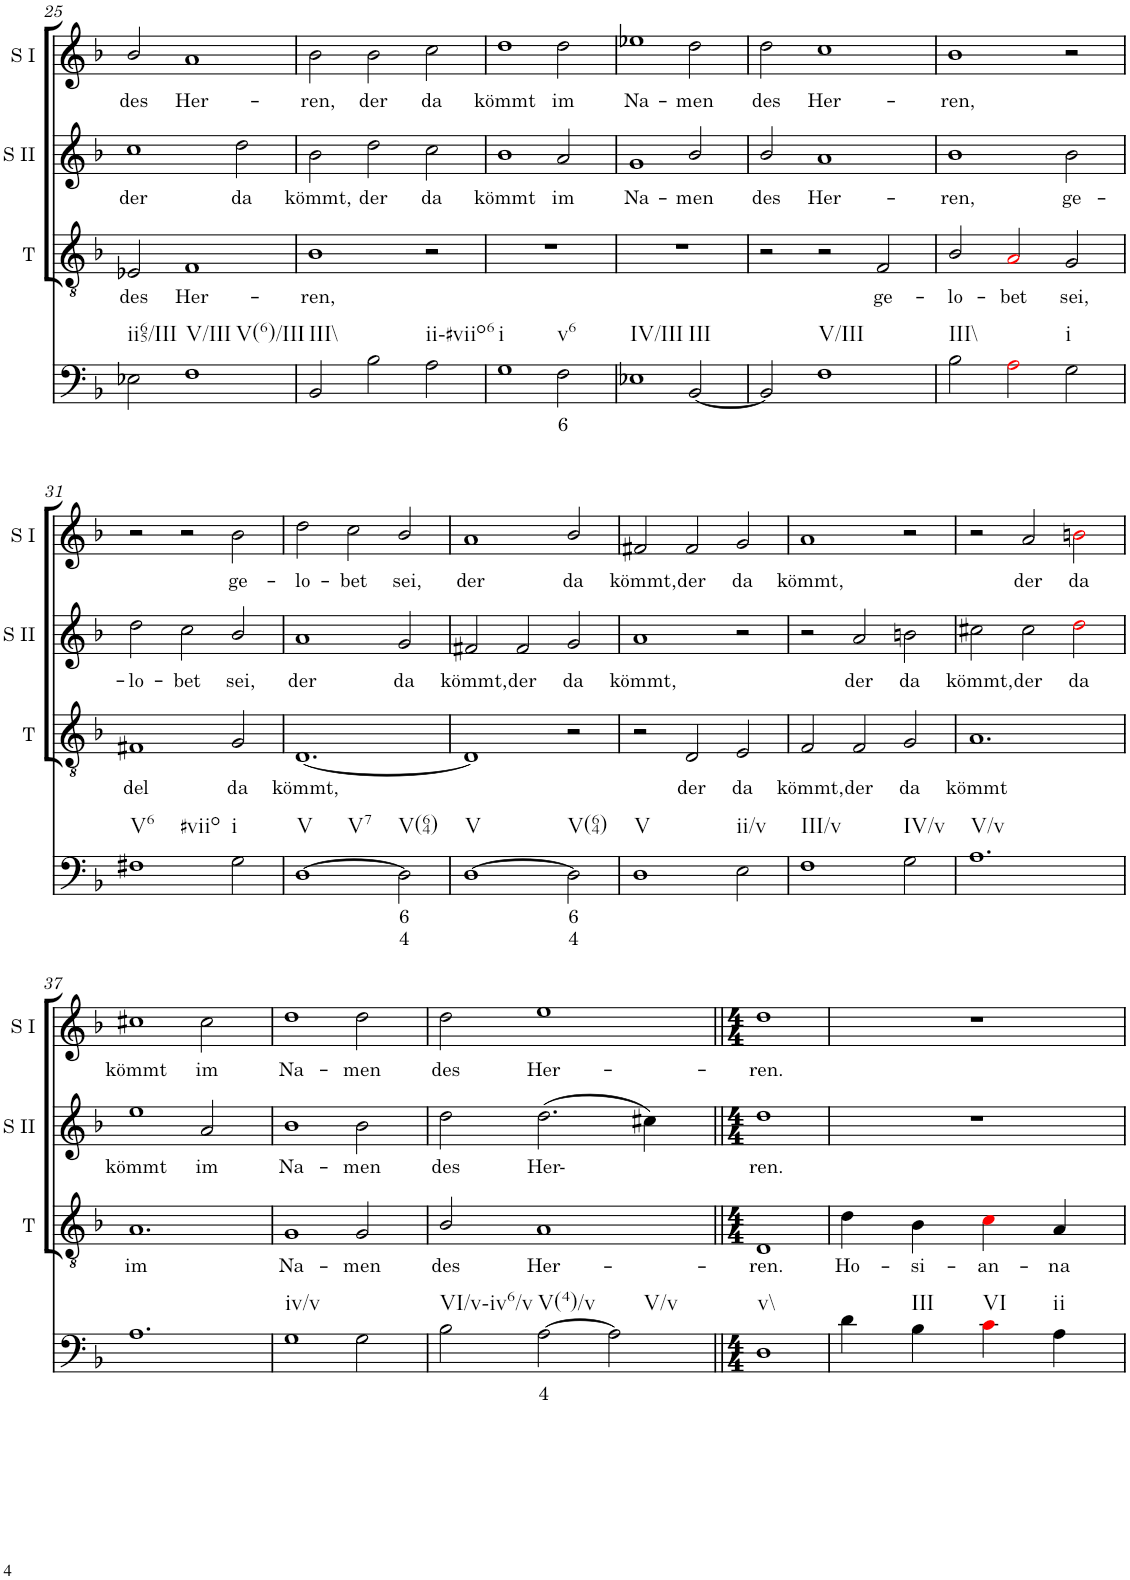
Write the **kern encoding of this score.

**kern	**text	**text	**kern	**text	**kern	**text	**kern	**text
*part4	*part4	*part4	*part3	*part3	*part2	*part2	*part1	*part1
*staff4	*staff4	*staff4	*staff3	*staff3	*staff2	*staff2	*staff1	*staff1
*I"Continuo	*	*	*I"Tenor	*	*I"Soprano II	*	*I"Soprano I	*
*	*	*	*I'T	*	*I'S II	*	*I'S I	*
!!LO:PB:g=z
*clefF4	*	*	*clefGv2	*	*clefG2	*	*clefG2	*
*k[b-]	*	*	*k[b-]	*	*k[b-]	*	*k[b-]	*
*M3/2	*	*	*M3/2	*	*M3/2	*	*M3/2	*
=25	=25	=25	=25	=25	=25	=25	=25	=25
!LO:TX:b:t=ii65/III	!	!	!	!	!	!	!	!
!	!	!	!	!LO:LY:b	!	!LO:LY:b	!	!LO:LY:b
2E-X\	.	.	2E-X/	des	1cc	der	2b-/	des
!LO:TX:b:t=V/III	!	!	!	!	!	!	!	!
!LO:TX:b:t=V(6)/III	!	!	!	!	!	!	!	!
!	!	!	!	!LO:LY:b	!	!	!	!LO:LY:b
1F	.	.	1F	Her-	.	.	1a	Her-
!	!	!	!	!	!	!LO:LY:b	!	!
.	.	.	.	.	2dd\	da	.	.
=26	=26	=26	=26	=26	=26	=26	=26	=26
!LO:TX:b:t=III\\	!	!	!	!	!	!	!	!
!	!	!	!	!LO:LY:b	!	!LO:LY:b	!	!LO:LY:b
2BB-/	.	.	1B-	ren,	2b-\	kömmt,	2b-\	ren,
!	!	!	!	!	!	!LO:LY:b	!	!LO:LY:b
2B-\	.	.	.	.	2dd\	der	2b-\	der
!LO:TX:b:t=ii-#viio6	!	!	!	!	!	!	!	!
!	!	!	!	!	!	!LO:LY:b	!	!LO:LY:b
2A\	.	.	2r	.	2cc\	da	2cc\	da
=27	=27	=27	=27	=27	=27	=27	=27	=27
!LO:TX:b:t=i	!	!	!	!	!	!	!	!
!	!	!	!	!	!	!LO:LY:b	!	!LO:LY:b
1G	.	.	1.r	.	1b-	kömmt	1dd	kömmt
!LO:TX:b:t=v6	!	!	!	!	!	!	!	!
!	!LO:LY:b	!	!	!	!	!LO:LY:b	!	!LO:LY:b
2F\	6	.	.	.	2a/	im	2dd\	im
=28	=28	=28	=28	=28	=28	=28	=28	=28
!LO:TX:b:t=IV/III	!	!	!	!	!	!	!	!
!	!	!	!	!	!	!LO:LY:b	!	!LO:LY:b
1E-X	.	.	1.r	.	1g	Na-	1ee-X	Na-
!LO:TX:b:t=III	!	!	!	!	!	!	!	!
!	!	!	!	!	!	!LO:LY:b	!	!LO:LY:b
[2BB-/	.	.	.	.	2b-/	men	2dd\	men
=29	=29	=29	=29	=29	=29	=29	=29	=29
!	!	!	!	!	!	!LO:LY:b	!	!LO:LY:b
2BB-/]	.	.	2r	.	2b-/	des	2dd\	des
!LO:TX:b:t=V/III	!	!	!	!	!	!	!	!
!	!	!	!	!	!	!LO:LY:b	!	!LO:LY:b
1F	.	.	2r	.	1a	Her-	1cc	Her-
!	!	!	!	!LO:LY:b	!	!	!	!
.	.	.	2F/	ge-	.	.	.	.
=30	=30	=30	=30	=30	=30	=30	=30	=30
!LO:TX:b:t=III\\	!	!	!	!	!	!	!	!
!	!	!	!	!LO:LY:b	!	!LO:LY:b	!	!LO:LY:b
2B-\	.	.	2B-/	lo-	1b-	ren,	1b-	ren,
!	!	!	!	!LO:LY:b	!	!	!	!
2Ai\	.	.	2Ai/	bet	.	.	.	.
!LO:TX:b:t=i	!	!	!	!	!	!	!	!
!	!	!	!	!LO:LY:b	!	!LO:LY:b	!	!
2G\	.	.	2G/	sei,	2b-\	ge-	2r	.
!!LO:LB:g=z
=31	=31	=31	=31	=31	=31	=31	=31	=31
!LO:TX:b:t=V6	!	!	!	!	!	!	!	!
!LO:TX:b:t=#viio	!	!	!	!	!	!	!	!
!	!	!	!	!LO:LY:b	!	!LO:LY:b	!	!
1F#X	.	.	1F#X	del	2dd\	lo-	2r	.
!	!	!	!	!	!	!LO:LY:b	!	!
.	.	.	.	.	2cc\	bet	2r	.
!LO:TX:b:t=i	!	!	!	!	!	!	!	!
!	!	!	!	!LO:LY:b	!	!LO:LY:b	!	!LO:LY:b
2G\	.	.	2G/	da	2b-/	sei,	2b-\	ge-
=32	=32	=32	=32	=32	=32	=32	=32	=32
!LO:TX:b:t=V	!	!	!	!	!	!	!	!
!LO:TX:b:t=V7	!	!	!	!	!	!	!	!
!	!	!	!	!LO:LY:b	!	!LO:LY:b	!	!LO:LY:b
[1D	.	.	[1.D	kömmt,	1a	der	2dd\	lo-
!	!	!	!	!	!	!	!	!LO:LY:b
.	.	.	.	.	.	.	2cc\	bet
!LO:TX:b:t=V(64)	!	!	!	!	!	!	!	!
!	!LO:LY:b	!LO:LY:b	!	!	!	!LO:LY:b	!	!LO:LY:b
2D\]	6	4	.	.	2g/	da	2b-/	sei,
=33	=33	=33	=33	=33	=33	=33	=33	=33
!LO:TX:b:t=V	!	!	!	!	!	!	!	!
!	!	!	!	!	!	!LO:LY:b	!	!LO:LY:b
[1D	.	.	1D]	.	2f#X/	kömmt,	1a	der
!	!	!	!	!	!	!LO:LY:b	!	!
.	.	.	.	.	2f#/	der	.	.
!LO:TX:b:t=V(64)	!	!	!	!	!	!	!	!
!	!LO:LY:b	!LO:LY:b	!	!	!	!LO:LY:b	!	!LO:LY:b
2D\]	6	4	2r	.	2g/	da	2b-/	da
=34	=34	=34	=34	=34	=34	=34	=34	=34
!LO:TX:b:t=V	!	!	!	!	!	!	!	!
!	!	!	!	!	!	!LO:LY:b	!	!LO:LY:b
1D	.	.	2r	.	1a	kömmt,	2f#X/	kömmt,
!	!	!	!	!LO:LY:b	!	!	!	!LO:LY:b
.	.	.	2D/	der	.	.	2f#/	der
!LO:TX:b:t=ii/v	!	!	!	!	!	!	!	!
!	!	!	!	!LO:LY:b	!	!	!	!LO:LY:b
2E\	.	.	2E/	da	2r	.	2g/	da
=35	=35	=35	=35	=35	=35	=35	=35	=35
!LO:TX:b:t=III/v	!	!	!	!	!	!	!	!
!	!	!	!	!LO:LY:b	!	!	!	!LO:LY:b
1F	.	.	2F/	kömmt,	2r	.	1a	kömmt,
!	!	!	!	!LO:LY:b	!	!LO:LY:b	!	!
.	.	.	2F/	der	2a/	der	.	.
!LO:TX:b:t=IV/v	!	!	!	!	!	!	!	!
!	!	!	!	!LO:LY:b	!	!LO:LY:b	!	!
2G\	.	.	2G/	da	2bn\	da	2r	.
=36	=36	=36	=36	=36	=36	=36	=36	=36
!LO:TX:b:t=V/v	!	!	!	!	!	!	!	!
!	!	!	!	!LO:LY:b	!	!LO:LY:b	!	!
1.A	.	.	1.A	kömmt	2cc#X\	kömmt,	2r	.
!	!	!	!	!	!	!LO:LY:b	!	!LO:LY:b
.	.	.	.	.	2cc#\	der	2a/	der
!	!	!	!	!	!	!LO:LY:b	!	!LO:LY:b
.	.	.	.	.	2ddi\	da	2bni\	da
!!LO:LB:g=z
=37	=37	=37	=37	=37	=37	=37	=37	=37
!	!	!	!	!LO:LY:b	!	!LO:LY:b	!	!LO:LY:b
1.A	.	.	1.A	im	1ee	kömmt	1cc#X	kömmt
!	!	!	!	!	!	!LO:LY:b	!	!LO:LY:b
.	.	.	.	.	2a/	im	2cc#\	im
=38	=38	=38	=38	=38	=38	=38	=38	=38
!LO:TX:b:t=iv/v	!	!	!	!	!	!	!	!
!	!	!	!	!LO:LY:b	!	!LO:LY:b	!	!LO:LY:b
1G	.	.	1G	Na-	1b-	Na-	1dd	Na-
!	!	!	!	!LO:LY:b	!	!LO:LY:b	!	!LO:LY:b
2G\	.	.	2G/	men	2b-\	men	2dd\	men
=39	=39	=39	=39	=39	=39	=39	=39	=39
!LO:TX:b:t=VI/v-iv6/v	!	!	!	!	!	!	!	!
!	!	!	!	!LO:LY:b	!	!LO:LY:b	!	!LO:LY:b
2B-\	.	.	2B-/	des	2dd\	des	2dd\	des
!LO:TX:b:t=V(4)/v	!	!	!	!	!	!	!	!
!	!LO:LY:b	!	!	!LO:LY:b	!	!LO:LY:b	!	!LO:LY:b
[2A\	4	.	1A	Her-	(2.dd\	Her-	1ee	Her-
!LO:TX:b:t=V/v	!	!	!	!	!	!	!	!
2A\]	.	.	.	.	.	.	.	.
.	.	.	.	.	4cc#X\)	.	.	.
=40||	=40||	=40||	=40||	=40||	=40||	=40||	=40||	=40||
*M4/4	*	*	*M4/4	*	*M4/4	*	*M4/4	*
!LO:TX:b:t=v\\	!	!	!	!	!	!	!	!
!	!	!	!	!LO:LY:b	!	!LO:LY:b	!	!LO:LY:b
1D	.	.	1D	ren.	1dd	ren.	1dd	ren.
=41	=41	=41	=41	=41	=41	=41	=41	=41
!	!	!	!	!LO:LY:b	!	!	!	!
4d\	.	.	4d\	Ho-	1r	.	1r	.
!LO:TX:b:t=III	!	!	!	!	!	!	!	!
!	!	!	!	!LO:LY:b	!	!	!	!
4B-\	.	.	4B-\	si-	.	.	.	.
!LO:TX:b:t=VI	!	!	!	!	!	!	!	!
!	!	!	!	!LO:LY:b	!	!	!	!
4ci\	.	.	4ci\	an-	.	.	.	.
!LO:TX:b:t=ii	!	!	!	!	!	!	!	!
!	!	!	!	!LO:LY:b	!	!	!	!
4A\	.	.	4A/	na	.	.	.	.
=	=	=	=	=	=	=	=	=
*-	*-	*-	*-	*-	*-	*-	*-	*-
